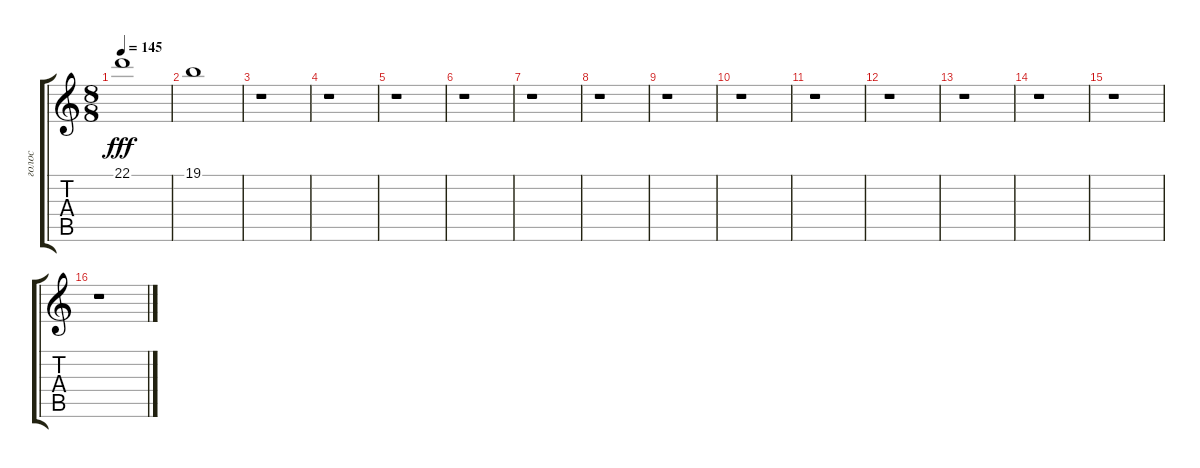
\track ("голос" "голос") {instrument acousticgrandpiano}
\staff {score tabs}
\tuning (E4 B3 G3 D3 A2 E2) {hide}
\ts (8 8)
\tempo 145
\clef g2
\ks c
22.1{t}.1{dy fff} |
19.1.1 |
r.1 |
r.1 |
r.1 |
r.1 |
r.1 |
r.1 |
r.1 |
r.1 |
r.1 |
r.1 |
r.1 |
r.1 |
r.1 |
r.1
